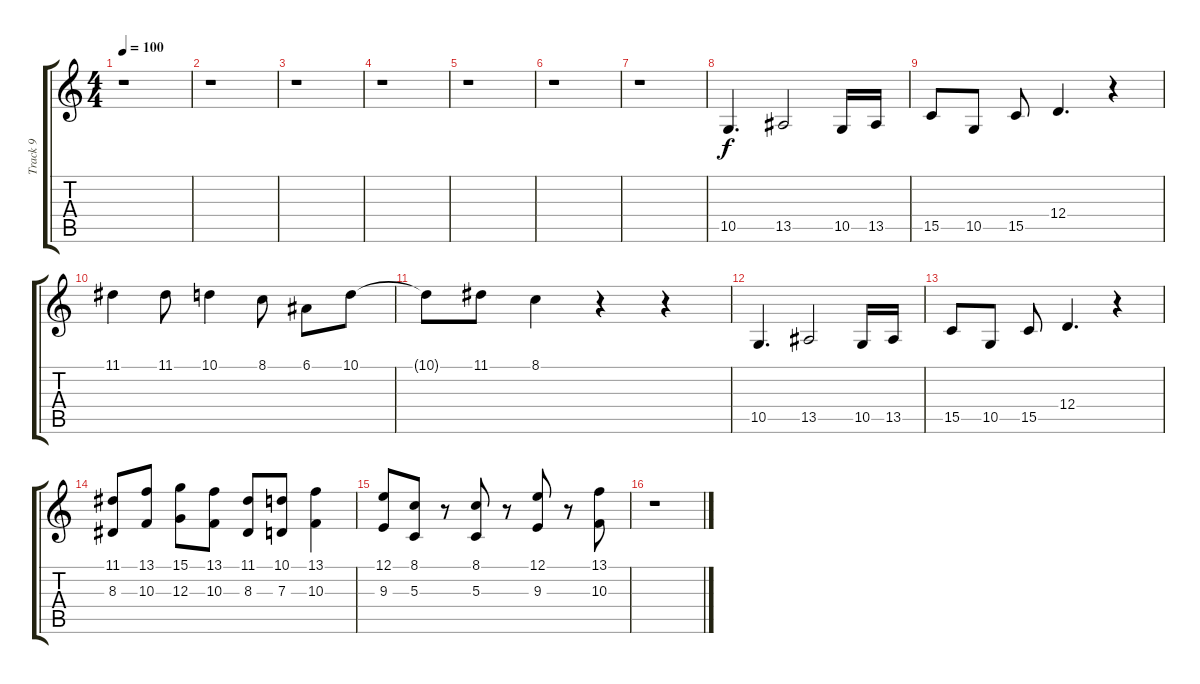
\track ("Track 9" "Track 9") {instrument tremolostrings}
\staff {score tabs}
\tuning (E4 B3 G3 D3 A2 E2) {hide}
\ts (4 4)
\tempo 100
\clef g2
\ks c
r.1{dy f} |
r.1 |
r.1 |
r.1 |
r.1 |
r.1 |
r.1 |
10.5.4{d} 13.5.2 10.5.16 13.5.16 |
15.5.8 10.5.8 15.5.8 12.4.4{d} r.4 |
11.1.4 11.1.8 10.1.4 8.1.8 6.1.8 10.1.8 |
10.1{t}.8 11.1.8 8.1.4 r.4 r.4 |
10.5.4{d} 13.5.2 10.5.16 13.5.16 |
15.5.8 10.5.8 15.5.8 12.4.4{d} r.4 |
(11.1 8.3).8 (13.1 10.3).8 (15.1 12.3).8 (13.1 10.3).8 (11.1 8.3).8 (10.1 7.3).8 (13.1 10.3).4 |
(12.1 9.3).8 (8.1 5.3).8 r.8 (8.1 5.3).8 r.8 (12.1 9.3).8 r.8 (13.1 10.3).8 |
r.1
